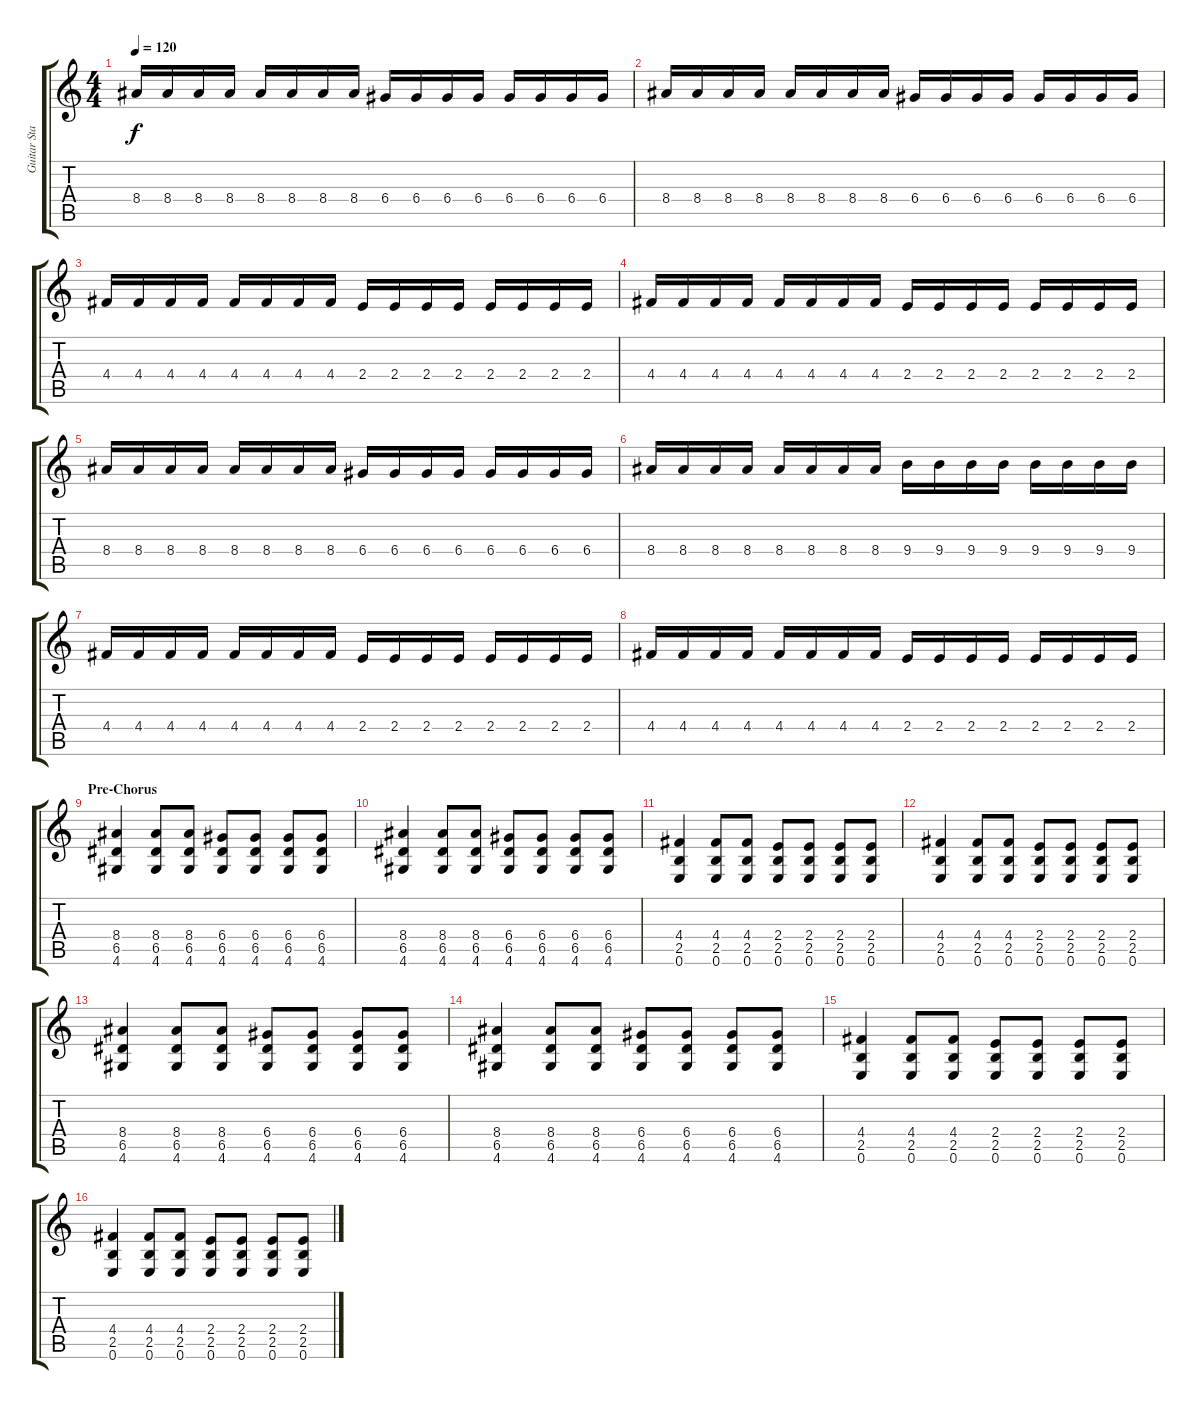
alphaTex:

\track ("Guitar Standart" "Guitar Sta") {instrument distortionguitar}
\staff {score tabs}
\tuning (E4 B3 G3 D3 A2 E2) {hide}
\ts (4 4)
\tempo 120
\clef g2
\ks c
8.4.16{dy f instrument distortionguitar} 8.4.16 8.4.16 8.4.16 8.4.16 8.4.16 8.4.16 8.4.16 6.4.16 6.4.16 6.4.16 6.4.16 6.4.16 6.4.16 6.4.16 6.4.16 |
8.4.16 8.4.16 8.4.16 8.4.16 8.4.16 8.4.16 8.4.16 8.4.16 6.4.16 6.4.16 6.4.16 6.4.16 6.4.16 6.4.16 6.4.16 6.4.16 |
4.4.16 4.4.16 4.4.16 4.4.16 4.4.16 4.4.16 4.4.16 4.4.16 2.4.16 2.4.16 2.4.16 2.4.16 2.4.16 2.4.16 2.4.16 2.4.16 |
4.4.16 4.4.16 4.4.16 4.4.16 4.4.16 4.4.16 4.4.16 4.4.16 2.4.16 2.4.16 2.4.16 2.4.16 2.4.16 2.4.16 2.4.16 2.4.16 |
8.4.16 8.4.16 8.4.16 8.4.16 8.4.16 8.4.16 8.4.16 8.4.16 6.4.16 6.4.16 6.4.16 6.4.16 6.4.16 6.4.16 6.4.16 6.4.16 |
8.4.16 8.4.16 8.4.16 8.4.16 8.4.16 8.4.16 8.4.16 8.4.16 9.4.16 9.4.16 9.4.16 9.4.16 9.4.16 9.4.16 9.4.16 9.4.16 |
4.4.16 4.4.16 4.4.16 4.4.16 4.4.16 4.4.16 4.4.16 4.4.16 2.4.16 2.4.16 2.4.16 2.4.16 2.4.16 2.4.16 2.4.16 2.4.16 |
4.4.16 4.4.16 4.4.16 4.4.16 4.4.16 4.4.16 4.4.16 4.4.16 2.4.16 2.4.16 2.4.16 2.4.16 2.4.16 2.4.16 2.4.16 2.4.16 |
\section ("" "Pre-Chorus")
(8.4 6.5 4.6).4 (8.4 6.5 4.6).8 (8.4 6.5 4.6).8 (6.4 6.5 4.6).8 (6.4 6.5 4.6).8 (6.4 6.5 4.6).8 (6.4 6.5 4.6).8 |
(8.4 6.5 4.6).4 (8.4 6.5 4.6).8 (8.4 6.5 4.6).8 (6.4 6.5 4.6).8 (6.4 6.5 4.6).8 (6.4 6.5 4.6).8 (6.4 6.5 4.6).8 |
(4.4 2.5 0.6).4 (4.4 2.5 0.6).8 (4.4 2.5 0.6).8 (2.4 2.5 0.6).8 (2.4 2.5 0.6).8 (2.4 2.5 0.6).8 (2.4 2.5 0.6).8 |
(4.4 2.5 0.6).4 (4.4 2.5 0.6).8 (4.4 2.5 0.6).8 (2.4 2.5 0.6).8 (2.4 2.5 0.6).8 (2.4 2.5 0.6).8 (2.4 2.5 0.6).8 |
(8.4 6.5 4.6).4 (8.4 6.5 4.6).8 (8.4 6.5 4.6).8 (6.4 6.5 4.6).8 (6.4 6.5 4.6).8 (6.4 6.5 4.6).8 (6.4 6.5 4.6).8 |
(8.4 6.5 4.6).4 (8.4 6.5 4.6).8 (8.4 6.5 4.6).8 (6.4 6.5 4.6).8 (6.4 6.5 4.6).8 (6.4 6.5 4.6).8 (6.4 6.5 4.6).8 |
(4.4 2.5 0.6).4 (4.4 2.5 0.6).8 (4.4 2.5 0.6).8 (2.4 2.5 0.6).8 (2.4 2.5 0.6).8 (2.4 2.5 0.6).8 (2.4 2.5 0.6).8 |
(4.4 2.5 0.6).4 (4.4 2.5 0.6).8 (4.4 2.5 0.6).8 (2.4 2.5 0.6).8 (2.4 2.5 0.6).8 (2.4 2.5 0.6).8 (2.4 2.5 0.6).8
